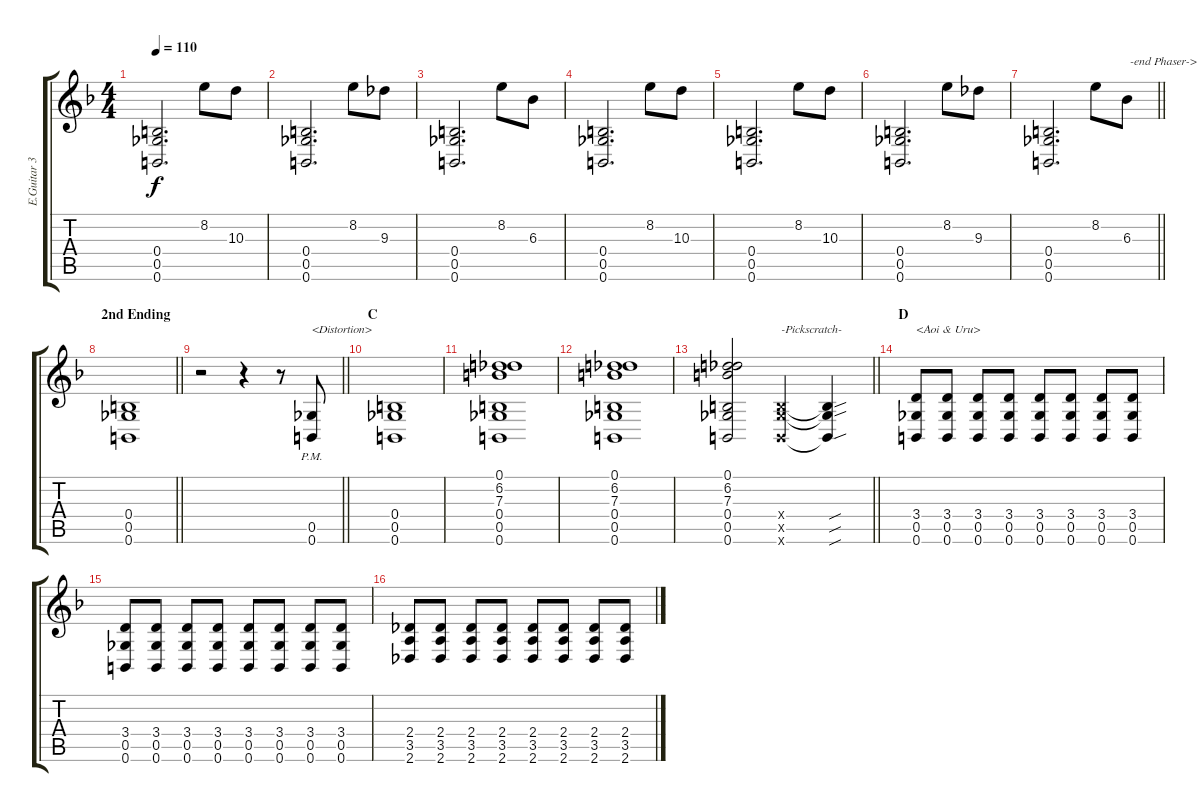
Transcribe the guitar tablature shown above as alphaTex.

\track ("E.Guitar 3 Aoi" "E.Guitar 3") {instrument distortionguitar}
\staff {score tabs}
\tuning (Db4 Ab3 E3 B2 Gb2 B1) {hide}
\ts (4 4)
\tempo 110
\clef g2
\ks f
(0.4 0.5 0.6).2{d dy f} 8.2.8 10.3.8 |
(0.4 0.5 0.6).2{d} 8.2.8 9.3.8 |
(0.4 0.5 0.6).2{d} 8.2.8 6.3.8 |
(0.4 0.5 0.6).2{d} 8.2.8 10.3.8 |
(0.4 0.5 0.6).2{d} 8.2.8 10.3.8 |
(0.4 0.5 0.6).2{d} 8.2.8 9.3.8 |
\barLineRight lightlight
(0.4 0.5 0.6).2{d} 8.2.8 6.3.8{txt " -end Phaser->"} |
\section ("" "2nd Ending")
\barLineRight lightlight
(0.4 0.5 0.6).1 |
\barLineRight lightlight
r.2 r.4 r.8 (0.5{pm} 0.6{pm}).8{txt "<Distortion>" instrument distortionguitar} |
\section ("" "C")
(0.4 0.5 0.6).1 |
(0.1 6.2 7.3 0.4 0.5 0.6).1 |
(0.1 6.2 7.3 0.4 0.5 0.6).1 |
\barLineRight lightlight
(0.1 6.2 7.3 0.4 0.5 0.6).2 (0.4{x} 0.5{x} 0.6{x}).4{txt "-Pickscratch-"} (0.4{sou t} 0.5{sou t} 0.6{sou t}).4 |
\section ("" "D")
(3.4 0.5 0.6).8{txt "<Aoi & Uru>" balance 8} (3.4 0.5 0.6).8 (3.4 0.5 0.6).8 (3.4 0.5 0.6).8 (3.4 0.5 0.6).8 (3.4 0.5 0.6).8 (3.4 0.5 0.6).8 (3.4 0.5 0.6).8 |
(3.4 0.5 0.6).8 (3.4 0.5 0.6).8 (3.4 0.5 0.6).8 (3.4 0.5 0.6).8 (3.4 0.5 0.6).8 (3.4 0.5 0.6).8 (3.4 0.5 0.6).8 (3.4 0.5 0.6).8 |
(2.4 3.5 2.6).8 (2.4 3.5 2.6).8 (2.4 3.5 2.6).8 (2.4 3.5 2.6).8 (2.4 3.5 2.6).8 (2.4 3.5 2.6).8 (2.4 3.5 2.6).8 (2.4 3.5 2.6).8
